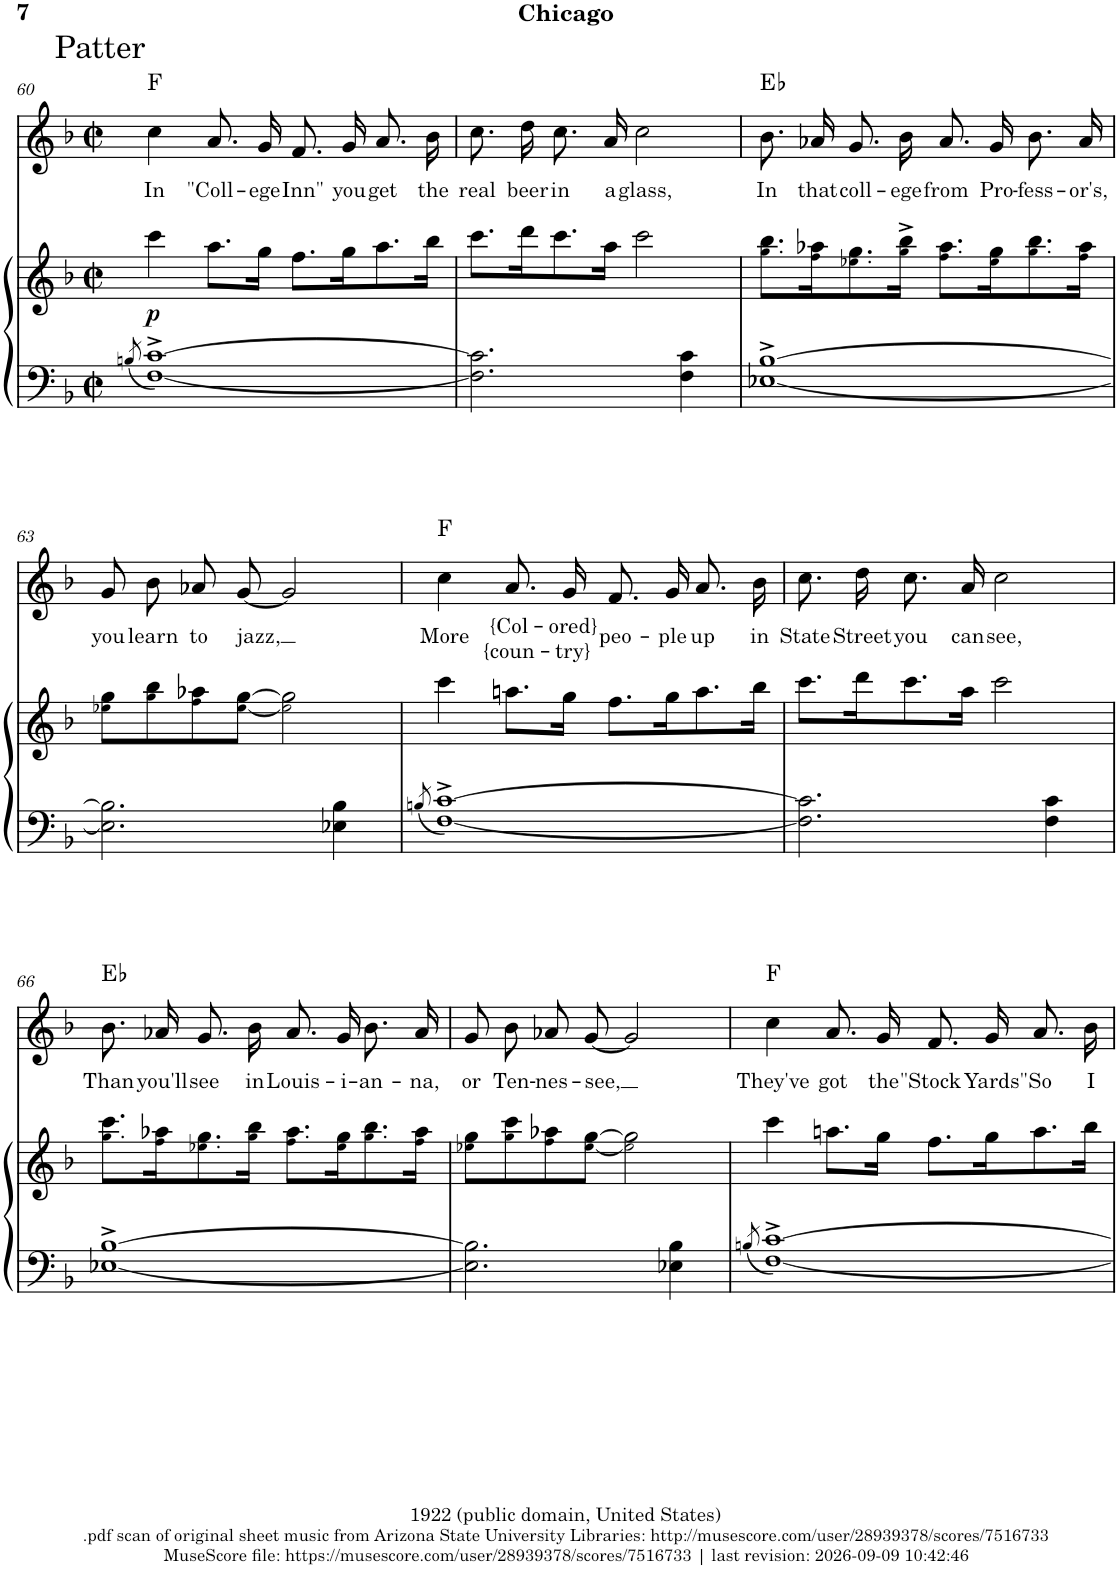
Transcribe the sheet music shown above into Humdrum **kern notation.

**kern	**kern	**dynam	**kern	**text	**text	**harte
*part2	*part2	*part2	*part1	*part1	*part1	*part1
*staff3	*staff2	*staff2/3	*staff1	*staff1	*staff1	*
*I"Piano	*	*	*I"Voice	*	*	*
*I'Pno	*	*	*	*	*	*
!!LO:PB:g=z
*clefF4	*clefG2	*	*clefG2	*	*	*
*k[b-]	*k[b-]	*	*k[b-]	*	*	*
*M2/2	*M2/2	*	*M2/2	*	*	*
*met(c|)	*met(c|)	*	*met(c|)	*	*	*
=60	=60	=60	=60	=60	=60	=60
8qBn/	.	.	.	.	.	.
!	!	!	!LO:TX:a:t=Patter	!	!	!
!	!	!LO:DY:b	!	!LO:LY:b	!	!
[1F^ [1c^	4ccc\	p	4cc\	In	.	F:maj
!	!	!	!	!LO:LY:b	!	!
.	8.aa\L	.	8.a/L	"Coll-	.	.
!	!	!	!	!LO:LY:b	!	!
.	16gg\Jk	.	16g/Jk	-ege	.	.
!	!	!	!	!LO:LY:b	!	!
.	8.ff\L	.	8.f/L	Inn"	.	.
!	!	!	!	!LO:LY:b	!	!
.	16gg\K	.	16g/K	you	.	.
!	!	!	!	!LO:LY:b	!	!
.	8.aa\	.	8.a/	get	.	.
!	!	!	!	!LO:LY:b	!	!
.	16bb-\Jk	.	16b-/Jk	the	.	.
=61	=61	=61	=61	=61	=61	=61
!	!	!	!	!LO:LY:b	!	!
2.F\] 2.c\]	8.ccc\L	.	8.cc\L	real	.	.
!	!	!	!	!LO:LY:b	!	!
.	16ddd\K	.	16dd\K	beer	.	.
!	!	!	!	!LO:LY:b	!	!
.	8.ccc\	.	8.cc\	in	.	.
!	!	!	!	!LO:LY:b	!	!
.	16aa\Jk	.	16a\Jk	a	.	.
!	!	!	!	!LO:LY:b	!	!
.	2ccc\	.	2cc\	glass,	.	.
4F\ 4c\	.	.	.	.	.	.
=62	=62	=62	=62	=62	=62	=62
!	!	!	!	!LO:LY:b	!	!
[1E-X^ [1B-^	8.gg!\ 8.bb-\L	.	8.b-\L	In	.	Eb:maj
!	!	!	!	!LO:LY:b	!	!
.	16ff!\ 16aa-X\K	.	16a-X\K	that	.	.
!	!	!	!	!LO:LY:b	!	!
.	8.ee-X!\ 8.gg\	.	8.g\	coll-	.	.
!	!	!	!	!LO:LY:b	!	!
.	16gg!\^ 16bb-\^Jk	.	16b-\Jk	-ege	.	.
!	!	!	!	!LO:LY:b	!	!
.	8.ff!\ 8.aa-\L	.	8.a-/L	from	.	.
!	!	!	!	!LO:LY:b	!	!
.	16ee-!\ 16gg\K	.	16g/K	Pro-	.	.
!	!	!	!	!LO:LY:b	!	!
.	8.gg!\ 8.bb-\	.	8.b-/	-fess-	.	.
!	!	!	!	!LO:LY:b	!	!
.	16ff!\ 16aa-\Jk	.	16a-/Jk	-or's,	.	.
!!LO:LB:g=z
=63	=63	=63	=63	=63	=63	=63
!	!	!	!	!LO:LY:b	!	!
2.E-\] 2.B-\]	8ee-X!\ 8gg\L	.	8g/L	you	.	.
!	!	!	!	!LO:LY:b	!	!
.	8gg!\ 8bb-\	.	8b-/	learn	.	.
!	!	!	!	!LO:LY:b	!	!
.	8ff!\ 8aa-X\	.	8a-X/	to	.	.
!	!	!	!	!LO:LY:b	!	!
.	[8ee-!\ [8gg\J	.	[8g/J	jazz,	.	.
.	2ee-!\] 2gg\]	.	2g/]	.	.	.
4E-X\ 4B-\	.	.	.	.	.	.
=64	=64	=64	=64	=64	=64	=64
8qBn/	.	.	.	.	.	.
!	!	!	!	!LO:LY:b	!	!
[1F^ [1c^	4ccc\	.	4cc\	More	.	F:maj
!	!	!	!	!LO:LY:b	!LO:LY:b	!
.	8.aan\L	.	8.a/L	{Col-	{coun-	.
!	!	!	!	!LO:LY:b	!LO:LY:b	!
.	16gg\Jk	.	16g/Jk	-ored}	-try}	.
!	!	!	!	!LO:LY:b	!	!
.	8.ff\L	.	8.f/L	peo-	.	.
!	!	!	!	!LO:LY:b	!	!
.	16gg\K	.	16g/K	-ple	.	.
!	!	!	!	!LO:LY:b	!	!
.	8.aa\	.	8.a/	up	.	.
!	!	!	!	!LO:LY:b	!	!
.	16bb-\Jk	.	16b-/Jk	in	.	.
=65	=65	=65	=65	=65	=65	=65
!	!	!	!	!LO:LY:b	!	!
2.F\] 2.c\]	8.ccc\L	.	8.cc\L	State	.	.
!	!	!	!	!LO:LY:b	!	!
.	16ddd\K	.	16dd\K	Street	.	.
!	!	!	!	!LO:LY:b	!	!
.	8.ccc\	.	8.cc\	you	.	.
!	!	!	!	!LO:LY:b	!	!
.	16aa\Jk	.	16a\Jk	can	.	.
!	!	!	!	!LO:LY:b	!	!
.	2ccc\	.	2cc\	see,	.	.
4F\ 4c\	.	.	.	.	.	.
!!LO:LB:g=z
=66	=66	=66	=66	=66	=66	=66
!	!	!	!	!LO:LY:b	!	!
[1E-X^ [1B-^	8.gg!\ 8.ccc\L	.	8.b-\L	Than	.	Eb:maj
!	!	!	!	!LO:LY:b	!	!
.	16ff!\ 16aa-X\K	.	16a-X\K	you'll	.	.
!	!	!	!	!LO:LY:b	!	!
.	8.ee-X!\ 8.gg\	.	8.g\	see	.	.
!	!	!	!	!LO:LY:b	!	!
.	16gg!\ 16bb-\Jk	.	16b-\Jk	in	.	.
!	!	!	!	!LO:LY:b	!	!
.	8.ff!\ 8.aa-\L	.	8.a-/L	Louis-	.	.
!	!	!	!	!LO:LY:b	!	!
.	16ee-!\ 16gg\K	.	16g/K	-i-	.	.
!	!	!	!	!LO:LY:b	!	!
.	8.gg!\ 8.bb-\	.	8.b-/	-an-	.	.
!	!	!	!	!LO:LY:b	!	!
.	16ff!\ 16aa-\Jk	.	16a-/Jk	-na,	.	.
=67	=67	=67	=67	=67	=67	=67
!	!	!	!	!LO:LY:b	!	!
2.E-\] 2.B-\]	8ee-X!\ 8gg\L	.	8g/L	or	.	.
!	!	!	!	!LO:LY:b	!	!
.	8gg!\ 8ccc\	.	8b-/	Ten-	.	.
!	!	!	!	!LO:LY:b	!	!
.	8ff!\ 8aa-X\	.	8a-X/	-nes-	.	.
!	!	!	!	!LO:LY:b	!	!
.	[8ee-!\ [8gg\J	.	[8g/J	-see,	.	.
.	2ee-!\] 2gg\]	.	2g/]	.	.	.
4E-X\ 4B-\	.	.	.	.	.	.
=68	=68	=68	=68	=68	=68	=68
8qBn/	.	.	.	.	.	.
!	!	!	!	!LO:LY:b	!	!
[1F^ [1c^	4ccc\	.	4cc\	They've	.	F:maj
!	!	!	!	!LO:LY:b	!	!
.	8.aan\L	.	8.a/L	got	.	.
!	!	!	!	!LO:LY:b	!	!
.	16gg\Jk	.	16g/Jk	the	.	.
!	!	!	!	!LO:LY:b	!	!
.	8.ff\L	.	8.f/L	"Stock	.	.
!	!	!	!	!LO:LY:b	!	!
.	16gg\K	.	16g/K	Yards"	.	.
!	!	!	!	!LO:LY:b	!	!
.	8.aa\	.	8.a/	So	.	.
!	!	!	!	!LO:LY:b	!	!
.	16bb-\Jk	.	16b-/Jk	I	.	.
=	=	=	=	=	=	=
*-	*-	*-	*-	*-	*-	*-
